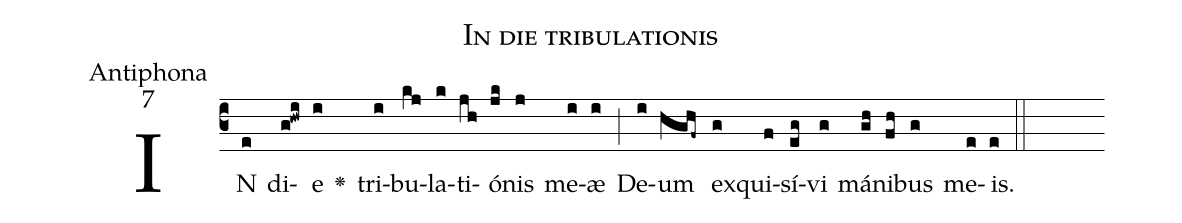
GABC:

name:In die tribulationis;
office-part:Antiphona;
mode:7;
%%
(c3) IN(e) di(g!hwi)e(i) <v>\greheightstar</v>() tri(i)bu(kj)la(k)ti(jh)ó(jk)nis(j) me(i)æ(i) (;) De(i)um(hghf~) ex(g)qui(f)sí(eg)vi(g) má(gh)ni(fh)bus(g) me(e)is.(e) (::)
